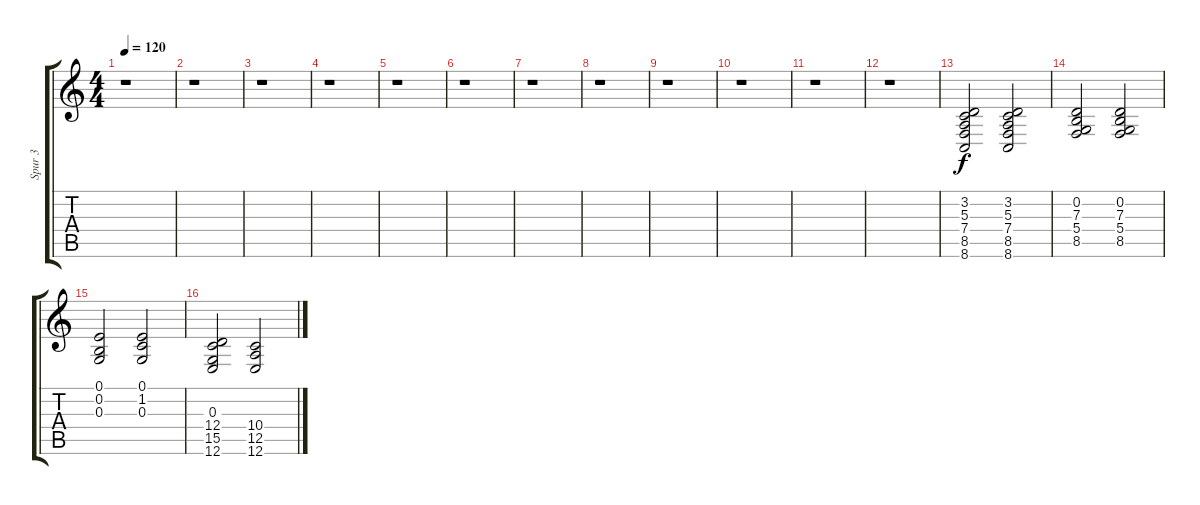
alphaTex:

\track ("Spur 3" "Spur 3") {instrument acousticgrandpiano}
\staff {score tabs}
\tuning (E4 B3 G3 D3 A2 E2) {hide}
\ts (4 4)
\tempo 120
\clef g2
\ks c
r.1{dy f} |
r.1 |
r.1 |
r.1 |
r.1 |
r.1 |
r.1 |
r.1 |
r.1 |
r.1 |
r.1 |
r.1 |
(3.2 5.3 7.4 8.5 8.6).2 (3.2 5.3 7.4 8.5 8.6).2 |
(0.2 7.3 5.4 8.5).2 (0.2 7.3 5.4 8.5).2 |
(0.1 0.2 0.3).2 (0.1 1.2 0.3).2 |
(0.3 12.4 15.5 12.6).2 (10.4 12.5 12.6).2
